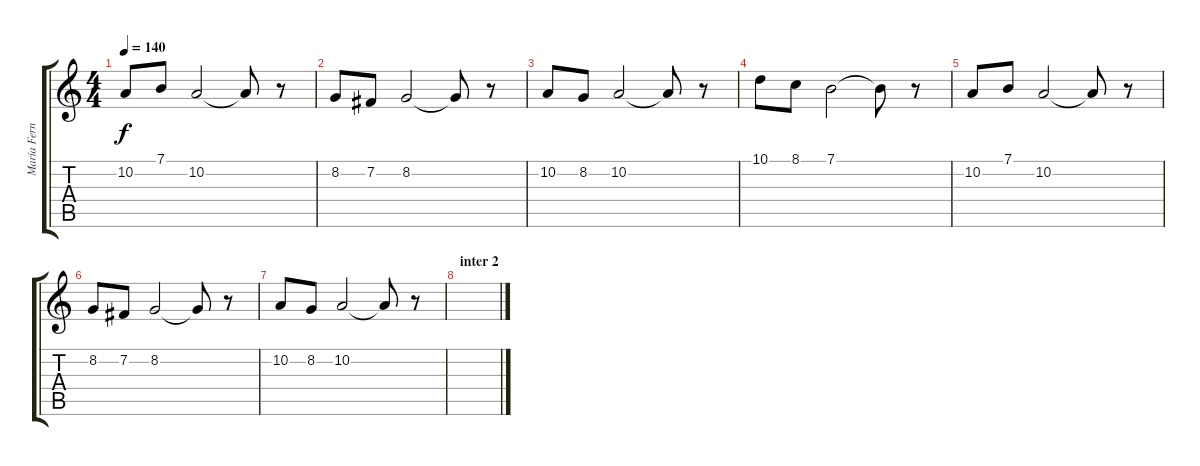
\track ("María Fernanda (voz)" "María Fern") {instrument lead3calliope}
\staff {score tabs}
\tuning (E4 B3 G3 D3 A2 E2) {hide}
\ts (4 4)
\tempo 140
\clef g2
\ks c
10.2.8{dy f} 7.1.8 10.2.2 10.2{t}.8 r.8 |
8.2.8 7.2.8 8.2.2 8.2{t}.8 r.8 |
10.2.8 8.2.8 10.2.2 10.2{t}.8 r.8 |
10.1.8 8.1.8 7.1.2 7.1{t}.8 r.8 |
10.2.8 7.1.8 10.2.2 10.2{t}.8 r.8 |
8.2.8 7.2.8 8.2.2 8.2{t}.8 r.8 |
10.2.8 8.2.8 10.2.2 10.2{t}.8 r.8 |
\section ("" "inter 2")
